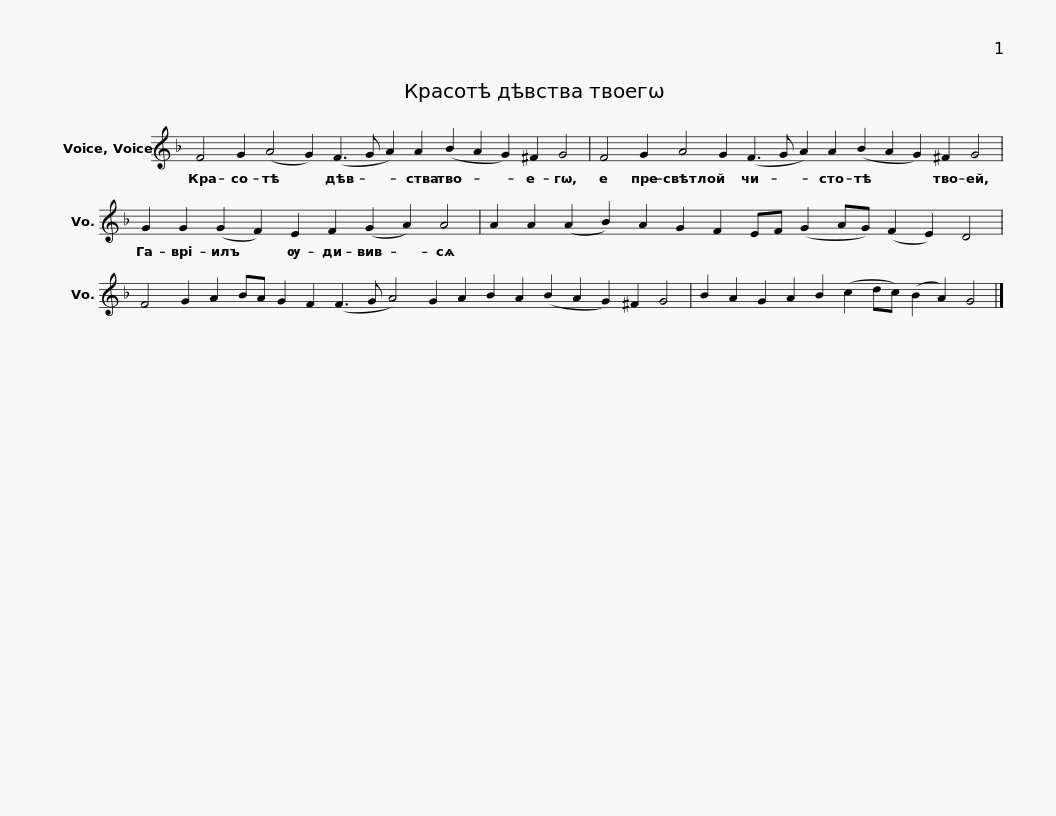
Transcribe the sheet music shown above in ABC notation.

X:1
L:1/8
M:none
I:linebreak $
K:F
V:1 treble
V:1
 F4 G2 (A4 G2) (F3 G A2) A2 (B2 A2 G2) ^F2 G4 |$ F4 G2 A4 G2 (F3 G A2) A2 (B2 A2 G2) ^F2 G4 | G2 G2 (G2 F2) E2 F2 (G2 A2) A4 |$ A2 A2 (A2 B2) A2 G2 F2 EF (G2 AG) (F2 E2) D4 |$ F4 G2 A2 BA G2 F2 (F3 G A4) G2 A2 B2 A2 (B2 A2 G2) ^F2 G4 | %5
 B2 A2 G2 A2 B2 (c2 dc) (B2 A2) G4 |] %6
